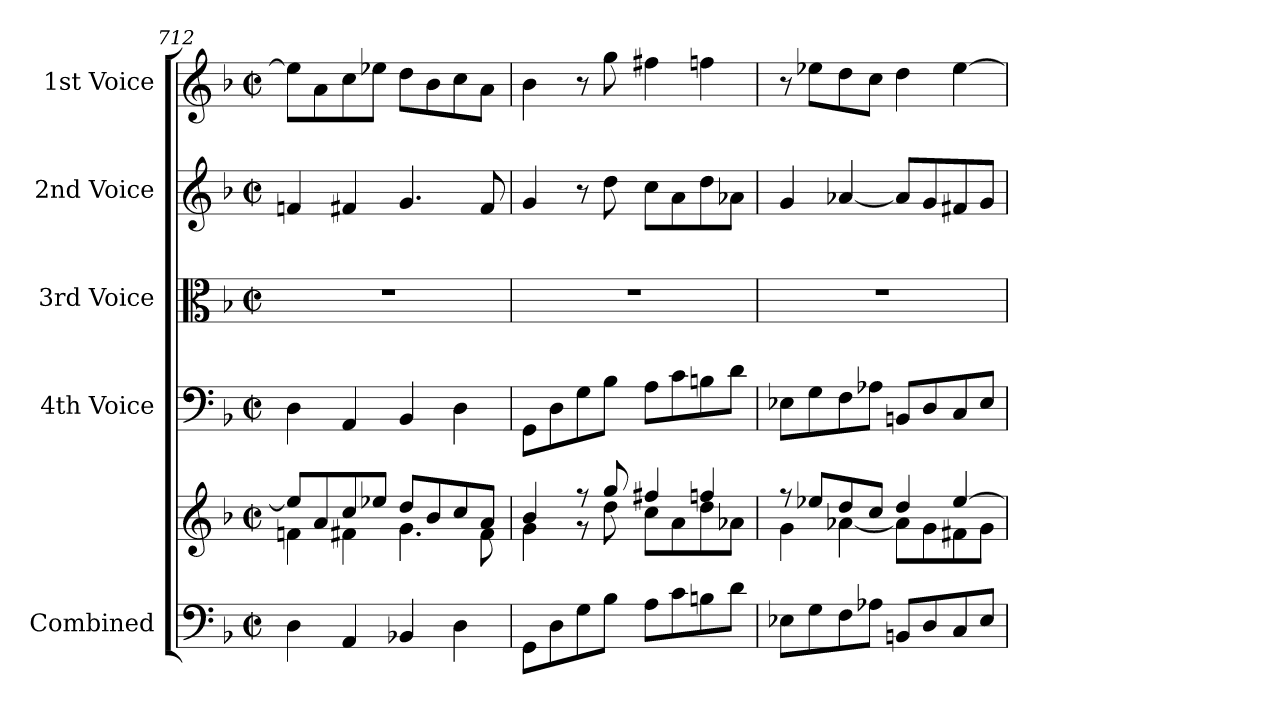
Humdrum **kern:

**kern	**kern	**kern	**kern	**kern	**kern
*part5	*part5	*part4	*part3	*part2	*part1
*staff6	*staff5	*staff4	*staff3	*staff2	*staff1
*I"Combined	*	*I"4th Voice	*I"3rd Voice	*I"2nd Voice	*I"1st Voice
*clefF4	*clefG2	*clefF4	*clefC3	*clefG2	*clefG2
*k[b-]	*k[b-]	*k[b-]	*k[b-]	*k[b-]	*k[b-]
*M2/2	*M2/2	*M2/2	*M2/2	*M2/2	*M2/2
*met(c|)	*met(c|)	*met(c|)	*met(c|)	*met(c|)	*met(c|)
=712	=712	=712	=712	=712	=712
*	*^	*	*	*	*
4D\	8ee/L]	4fn\	4D\	1r	4fn/	8ee\L]
.	8a/	.	.	.	.	8a\
4AA/	8cc/	4f#X\	4AA/	.	4f#X/	8cc\
.	8ee-X/J	.	.	.	.	8ee-X\J
4BB-X/	8dd/L	4.g\	4BB-/	.	4.g/	8dd\L
.	8b-/	.	.	.	.	8b-\
4D\	8cc/	.	4D\	.	.	8cc\
.	8a/J	8f#\	.	.	8f#/	8a\J
!!LO:LB:g=z
=713	=713	=713	=713	=713	=713	=713
8GG\L	4b-/	4g\	8GG\L	1r	4g/	4b-\
8D\	.	.	8D\	.	.	.
8G\	8r	8r	8G\	.	8r	8r
8B-\J	8gg/	8dd\	8B-\J	.	8dd\	8gg\
8A\L	4ff#X/	8cc\L	8A\L	.	8cc\L	4ff#X\
8c\	.	8a\	8c\	.	8a\	.
8Bn\	4ffn/	8dd\	8Bn\	.	8dd\	4ffn\
8d\J	.	8a-X\J	8d\J	.	8a-X\J	.
=714	=714	=714	=714	=714	=714	=714
8E-X\L	8r	4g\	8E-X\L	1r	4g/	8r
8G\	8ee-X/L	.	8G\	.	.	8ee-X\L
8F\	8dd/	[4a-X\	8F\	.	[4a-X/	8dd\
8A-X\J	8cc/J	.	8A-X\J	.	.	8cc\J
8BBn/L	4dd/	8a-\L]	8BBn/L	.	8a-/L]	4dd\
8D/	.	8g\	8D/	.	8g/	.
8C/	[4ee-/	8f#X\	8C/	.	8f#X/	[4ee-\
8E-/J	.	8g\J	8E-/J	.	8g/J	.
*	*v	*v	*	*	*	*
=	=	=	=	=	=
*-	*-	*-	*-	*-	*-
